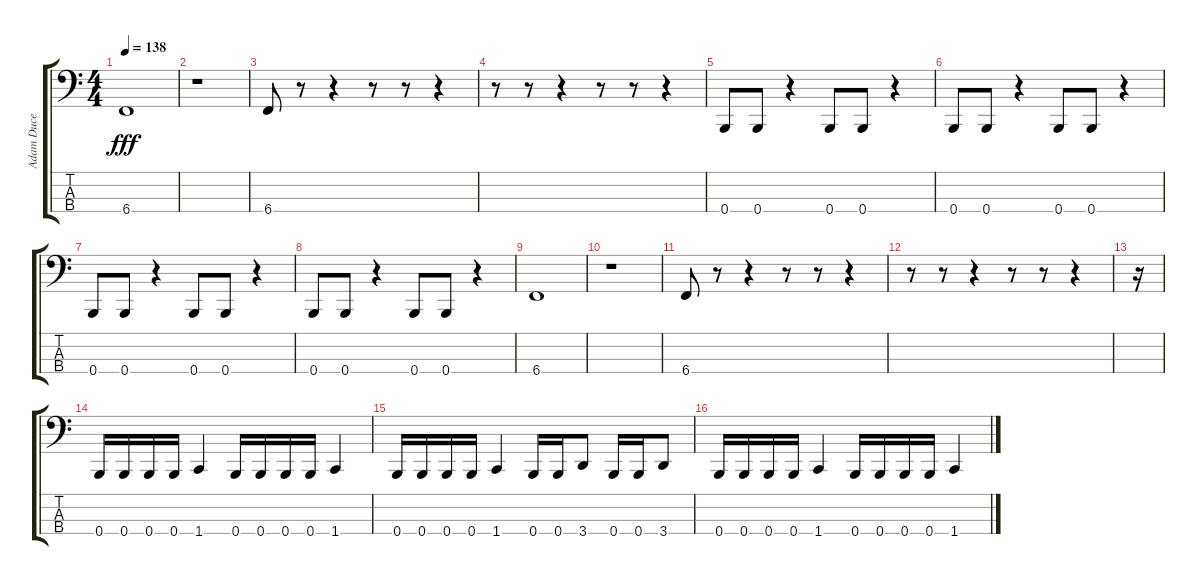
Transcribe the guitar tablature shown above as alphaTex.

\track ("Adam Duce" "Adam Duce") {instrument electricbasspick}
\staff {score tabs}
\tuning (E2 B1 Gb1 B0) {hide}
\ts (4 4)
\tempo 138
\clef f4
\ks c
6.4.1{dy fff} |
r.1 |
6.4.8 r.8 r.4 r.8 r.8 r.4 |
r.8 r.8 r.4 r.8 r.8 r.4 |
0.4.8 0.4.8 r.4 0.4.8 0.4.8 r.4 |
0.4.8 0.4.8 r.4 0.4.8 0.4.8 r.4 |
0.4.8 0.4.8 r.4 0.4.8 0.4.8 r.4 |
0.4.8 0.4.8 r.4 0.4.8 0.4.8 r.4 |
6.4.1 |
r.1 |
6.4.8 r.8 r.4 r.8 r.8 r.4 |
r.8 r.8 r.4 r.8 r.8 r.4 |
r.16 |
0.4.16 0.4.16 0.4.16 0.4.16 1.4.4 0.4.16 0.4.16 0.4.16 0.4.16 1.4.4 |
0.4.16 0.4.16 0.4.16 0.4.16 1.4.4 0.4.16 0.4.16 3.4.8 0.4.16 0.4.16 3.4.8 |
0.4.16 0.4.16 0.4.16 0.4.16 1.4.4 0.4.16 0.4.16 0.4.16 0.4.16 1.4.4
